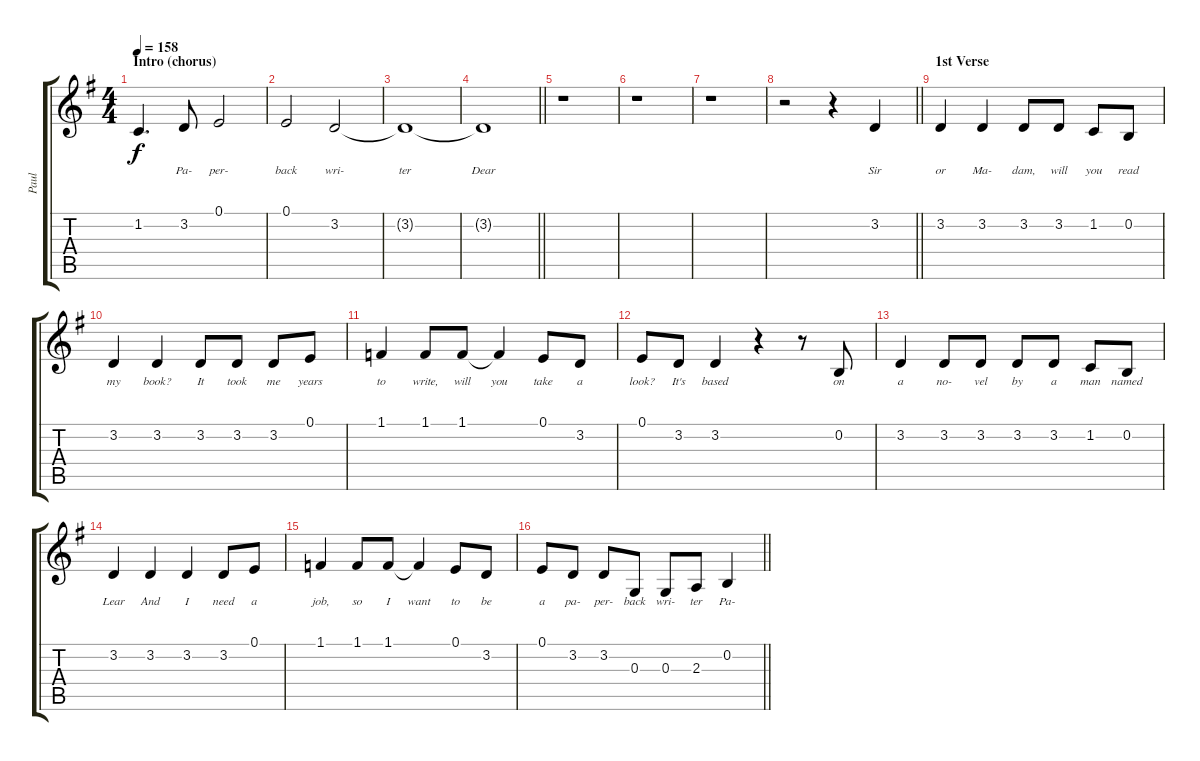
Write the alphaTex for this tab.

\track ("Paul" "Paul") {instrument altosax}
\staff {score tabs}
\tuning (E4 B3 G3 D3 A2 E2) {hide}
\ts (4 4)
\section ("" "Intro (chorus)")
\tempo 158
\clef g2
\ks g
1.2.4{d lyrics (0 "") lyrics (1 "") lyrics (2 "") lyrics (3 "") lyrics (4 "") dy f instrument altosax} 3.2.8{lyrics (0 "Pa-") lyrics (1 "") lyrics (2 "") lyrics (3 "") lyrics (4 "")} 0.1.2{lyrics (0 "per-") lyrics (1 "") lyrics (2 "") lyrics (3 "") lyrics (4 "")} |
0.1.2{lyrics (0 "back") lyrics (1 "") lyrics (2 "") lyrics (3 "") lyrics (4 "")} 3.2.2{lyrics (0 "wri-") lyrics (1 "") lyrics (2 "") lyrics (3 "") lyrics (4 "")} |
3.2{t}.1{lyrics (0 "ter") lyrics (1 "") lyrics (2 "") lyrics (3 "") lyrics (4 "")} |
\barLineRight lightlight
3.2{t}.1{lyrics (0 "Dear") lyrics (1 "") lyrics (2 "") lyrics (3 "") lyrics (4 "")} |
\section ("" "")
r.1 |
r.1 |
r.1 |
\barLineRight lightlight
r.2 r.4 3.2.4{lyrics (0 "Sir") lyrics (1 "") lyrics (2 "") lyrics (3 "") lyrics (4 "")} |
\section ("" "1st Verse")
3.2.4{lyrics (0 "or") lyrics (1 "") lyrics (2 "") lyrics (3 "") lyrics (4 "")} 3.2.4{lyrics (0 "Ma-") lyrics (1 "") lyrics (2 "") lyrics (3 "") lyrics (4 "")} 3.2.8{lyrics (0 "dam,") lyrics (1 "") lyrics (2 "") lyrics (3 "") lyrics (4 "")} 3.2.8{lyrics (0 "will") lyrics (1 "") lyrics (2 "") lyrics (3 "") lyrics (4 "")} 1.2.8{lyrics (0 "you") lyrics (1 "") lyrics (2 "") lyrics (3 "") lyrics (4 "")} 0.2.8{lyrics (0 "read") lyrics (1 "") lyrics (2 "") lyrics (3 "") lyrics (4 "")} |
3.2.4{lyrics (0 "my") lyrics (1 "") lyrics (2 "") lyrics (3 "") lyrics (4 "")} 3.2.4{lyrics (0 "book?") lyrics (1 "") lyrics (2 "") lyrics (3 "") lyrics (4 "")} 3.2.8{lyrics (0 "It") lyrics (1 "") lyrics (2 "") lyrics (3 "") lyrics (4 "")} 3.2.8{lyrics (0 "took") lyrics (1 "") lyrics (2 "") lyrics (3 "") lyrics (4 "")} 3.2.8{lyrics (0 "me") lyrics (1 "") lyrics (2 "") lyrics (3 "") lyrics (4 "")} 0.1.8{lyrics (0 "years") lyrics (1 "") lyrics (2 "") lyrics (3 "") lyrics (4 "")} |
1.1.4{lyrics (0 "to") lyrics (1 "") lyrics (2 "") lyrics (3 "") lyrics (4 "")} 1.1.8{lyrics (0 "write,") lyrics (1 "") lyrics (2 "") lyrics (3 "") lyrics (4 "")} 1.1.8{lyrics (0 "will") lyrics (1 "") lyrics (2 "") lyrics (3 "") lyrics (4 "")} 1.1{t}.4{lyrics (0 "you") lyrics (1 "") lyrics (2 "") lyrics (3 "") lyrics (4 "")} 0.1.8{lyrics (0 "take") lyrics (1 "") lyrics (2 "") lyrics (3 "") lyrics (4 "")} 3.2.8{lyrics (0 "a") lyrics (1 "") lyrics (2 "") lyrics (3 "") lyrics (4 "")} |
0.1.8{lyrics (0 "look?") lyrics (1 "") lyrics (2 "") lyrics (3 "") lyrics (4 "")} 3.2.8{lyrics (0 "It's") lyrics (1 "") lyrics (2 "") lyrics (3 "") lyrics (4 "")} 3.2.4{lyrics (0 "based") lyrics (1 "") lyrics (2 "") lyrics (3 "") lyrics (4 "")} r.4 r.8 0.2.8{lyrics (0 "on") lyrics (1 "") lyrics (2 "") lyrics (3 "") lyrics (4 "")} |
3.2.4{lyrics (0 "a") lyrics (1 "") lyrics (2 "") lyrics (3 "") lyrics (4 "")} 3.2.8{lyrics (0 "no-") lyrics (1 "") lyrics (2 "") lyrics (3 "") lyrics (4 "")} 3.2.8{lyrics (0 "vel") lyrics (1 "") lyrics (2 "") lyrics (3 "") lyrics (4 "")} 3.2.8{lyrics (0 "by") lyrics (1 "") lyrics (2 "") lyrics (3 "") lyrics (4 "")} 3.2.8{lyrics (0 "a") lyrics (1 "") lyrics (2 "") lyrics (3 "") lyrics (4 "")} 1.2.8{lyrics (0 "man") lyrics (1 "") lyrics (2 "") lyrics (3 "") lyrics (4 "")} 0.2.8{lyrics (0 "named") lyrics (1 "") lyrics (2 "") lyrics (3 "") lyrics (4 "")} |
3.2.4{lyrics (0 "Lear") lyrics (1 "") lyrics (2 "") lyrics (3 "") lyrics (4 "")} 3.2.4{lyrics (0 "And") lyrics (1 "") lyrics (2 "") lyrics (3 "") lyrics (4 "")} 3.2.4{lyrics (0 "I") lyrics (1 "") lyrics (2 "") lyrics (3 "") lyrics (4 "")} 3.2.8{lyrics (0 "need") lyrics (1 "") lyrics (2 "") lyrics (3 "") lyrics (4 "")} 0.1.8{lyrics (0 "a") lyrics (1 "") lyrics (2 "") lyrics (3 "") lyrics (4 "")} |
1.1.4{lyrics (0 "job,") lyrics (1 "") lyrics (2 "") lyrics (3 "") lyrics (4 "")} 1.1.8{lyrics (0 "so") lyrics (1 "") lyrics (2 "") lyrics (3 "") lyrics (4 "")} 1.1.8{lyrics (0 "I") lyrics (1 "") lyrics (2 "") lyrics (3 "") lyrics (4 "")} 1.1{t}.4{lyrics (0 "want") lyrics (1 "") lyrics (2 "") lyrics (3 "") lyrics (4 "")} 0.1.8{lyrics (0 "to") lyrics (1 "") lyrics (2 "") lyrics (3 "") lyrics (4 "")} 3.2.8{lyrics (0 "be") lyrics (1 "") lyrics (2 "") lyrics (3 "") lyrics (4 "")} |
\barLineRight lightlight
0.1.8{lyrics (0 "a") lyrics (1 "") lyrics (2 "") lyrics (3 "") lyrics (4 "")} 3.2.8{lyrics (0 "pa-") lyrics (1 "") lyrics (2 "") lyrics (3 "") lyrics (4 "")} 3.2.8{lyrics (0 "per-") lyrics (1 "") lyrics (2 "") lyrics (3 "") lyrics (4 "")} 0.3.8{lyrics (0 "back") lyrics (1 "") lyrics (2 "") lyrics (3 "") lyrics (4 "")} 0.3.8{lyrics (0 "wri-") lyrics (1 "") lyrics (2 "") lyrics (3 "") lyrics (4 "")} 2.3.8{lyrics (0 "ter") lyrics (1 "") lyrics (2 "") lyrics (3 "") lyrics (4 "")} 0.2.4{lyrics (0 "Pa-") lyrics (1 "") lyrics (2 "") lyrics (3 "") lyrics (4 "")}
